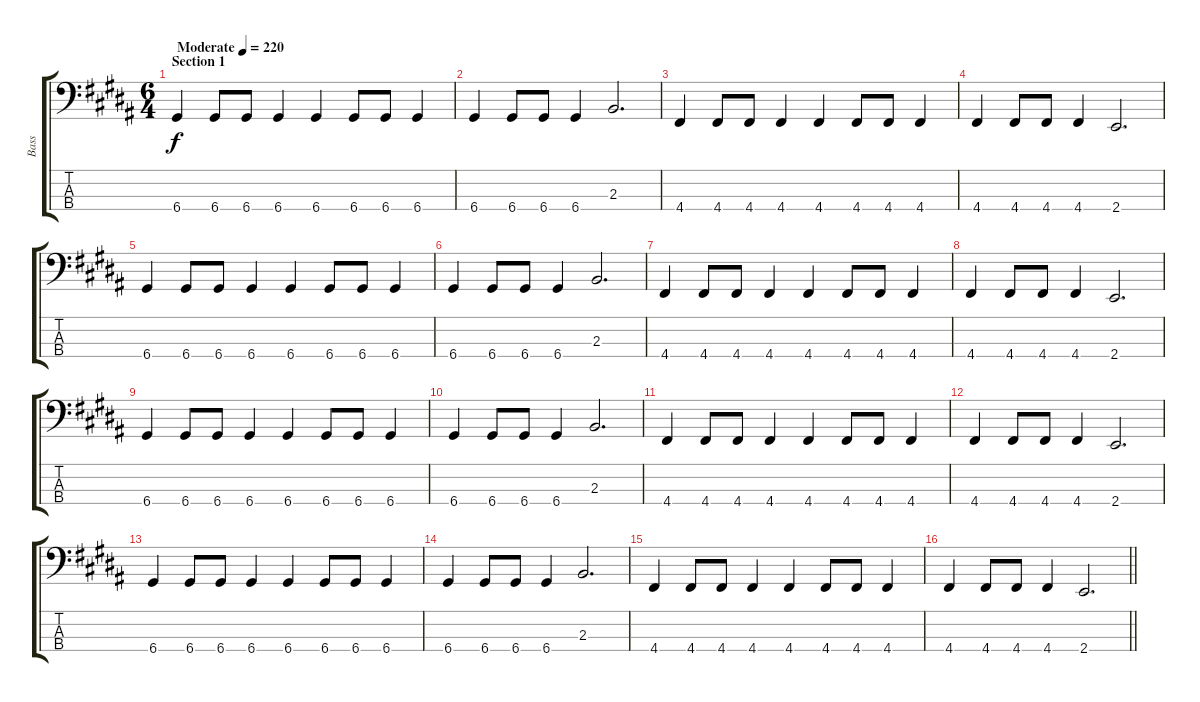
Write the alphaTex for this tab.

\track ("Bass" "Bass") {instrument electricbassfinger}
\staff {score tabs}
\tuning (G2 D2 A1 D1) {hide}
\ts (6 4)
\section ("" "Section 1")
\tempo (220 "Moderate")
\clef f4
\ks g#minor
6.4.4{dy f instrument electricbassfinger} 6.4.8 6.4.8 6.4.4 6.4.4 6.4.8 6.4.8 6.4.4 |
6.4.4 6.4.8 6.4.8 6.4.4 2.3.2{d} |
4.4.4 4.4.8 4.4.8 4.4.4 4.4.4 4.4.8 4.4.8 4.4.4 |
4.4.4 4.4.8 4.4.8 4.4.4 2.4.2{d} |
6.4.4 6.4.8 6.4.8 6.4.4 6.4.4 6.4.8 6.4.8 6.4.4 |
6.4.4 6.4.8 6.4.8 6.4.4 2.3.2{d} |
4.4.4 4.4.8 4.4.8 4.4.4 4.4.4 4.4.8 4.4.8 4.4.4 |
4.4.4 4.4.8 4.4.8 4.4.4 2.4.2{d} |
6.4.4 6.4.8 6.4.8 6.4.4 6.4.4 6.4.8 6.4.8 6.4.4 |
6.4.4 6.4.8 6.4.8 6.4.4 2.3.2{d} |
4.4.4 4.4.8 4.4.8 4.4.4 4.4.4 4.4.8 4.4.8 4.4.4 |
4.4.4 4.4.8 4.4.8 4.4.4 2.4.2{d} |
6.4.4 6.4.8 6.4.8 6.4.4 6.4.4 6.4.8 6.4.8 6.4.4 |
6.4.4 6.4.8 6.4.8 6.4.4 2.3.2{d} |
4.4.4 4.4.8 4.4.8 4.4.4 4.4.4 4.4.8 4.4.8 4.4.4 |
\barLineRight lightlight
4.4.4 4.4.8 4.4.8 4.4.4 2.4.2{d}
